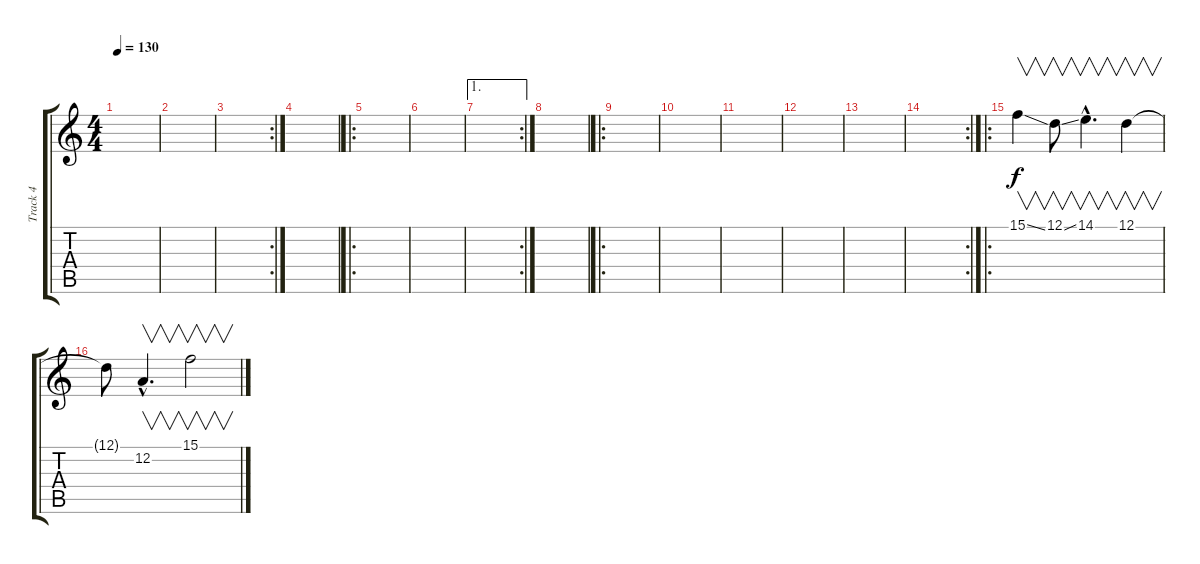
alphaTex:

\track ("Track 4" "Track 4") {instrument synthvoice}
\staff {score tabs}
\tuning (D4 A3 F3 C3 G2 C2) {hide}
\ts (4 4)
\tempo 130
\clef g2
\ks c
|
|
\rc 2
|
|
\ro
|
|
\ae 1
\rc 2
|
|
\ro
|
|
|
|
|
\rc 2
|
\ro
15.1{ss}.4{v} 12.1{ss}.8{v} 14.1{hac}.4{v d} 12.1.4{v} |
12.1{t}.8 12.2{hac}.4{v d} 15.1.2{v}
